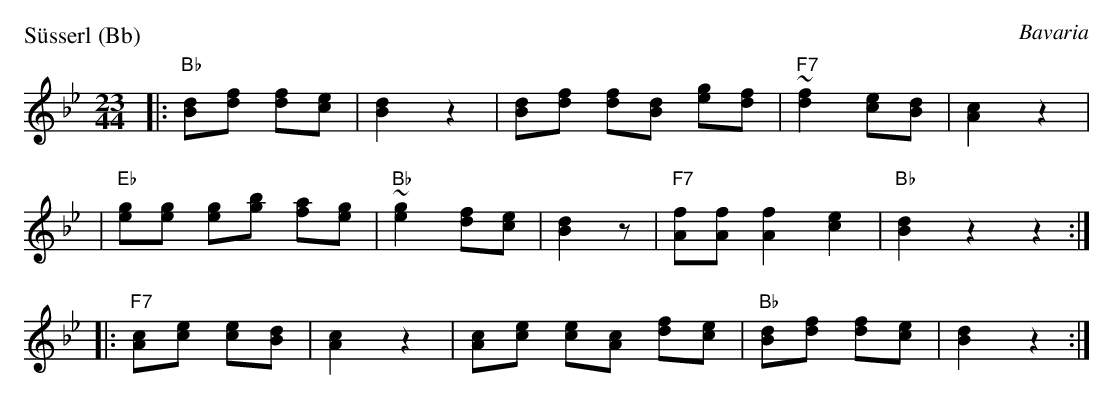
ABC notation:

X:1
P: S\"usserl (Bb)
O: Bavaria
M: 23/44
L: 1/8
K: Bb
|: "Bb"[dB][fd] [fd][ec] | [d2B2] z2 | [dB][fd] [fd][dB] [ge][fd] \
| "F7"~[f2d2] [ec][dB] | [c2A2] z2 |
| "Eb"[ge][ge] [ge][bg] [af][ge] | "Bb"~[g2e2] [fd][ec] | [d2B2] z1 \
| "F7"[fA][fA] [f2A2] [e2c2] | "Bb"[d2B2] z2 z2 :|
|: "F7"[cA][ec] [ec][dB] | [c2A2] z2 | [cA][ec] [ec][cA] [fd][ec] \
| "Bb"[dB][fd] [fd][ec] | [d2B2] z2 :|
